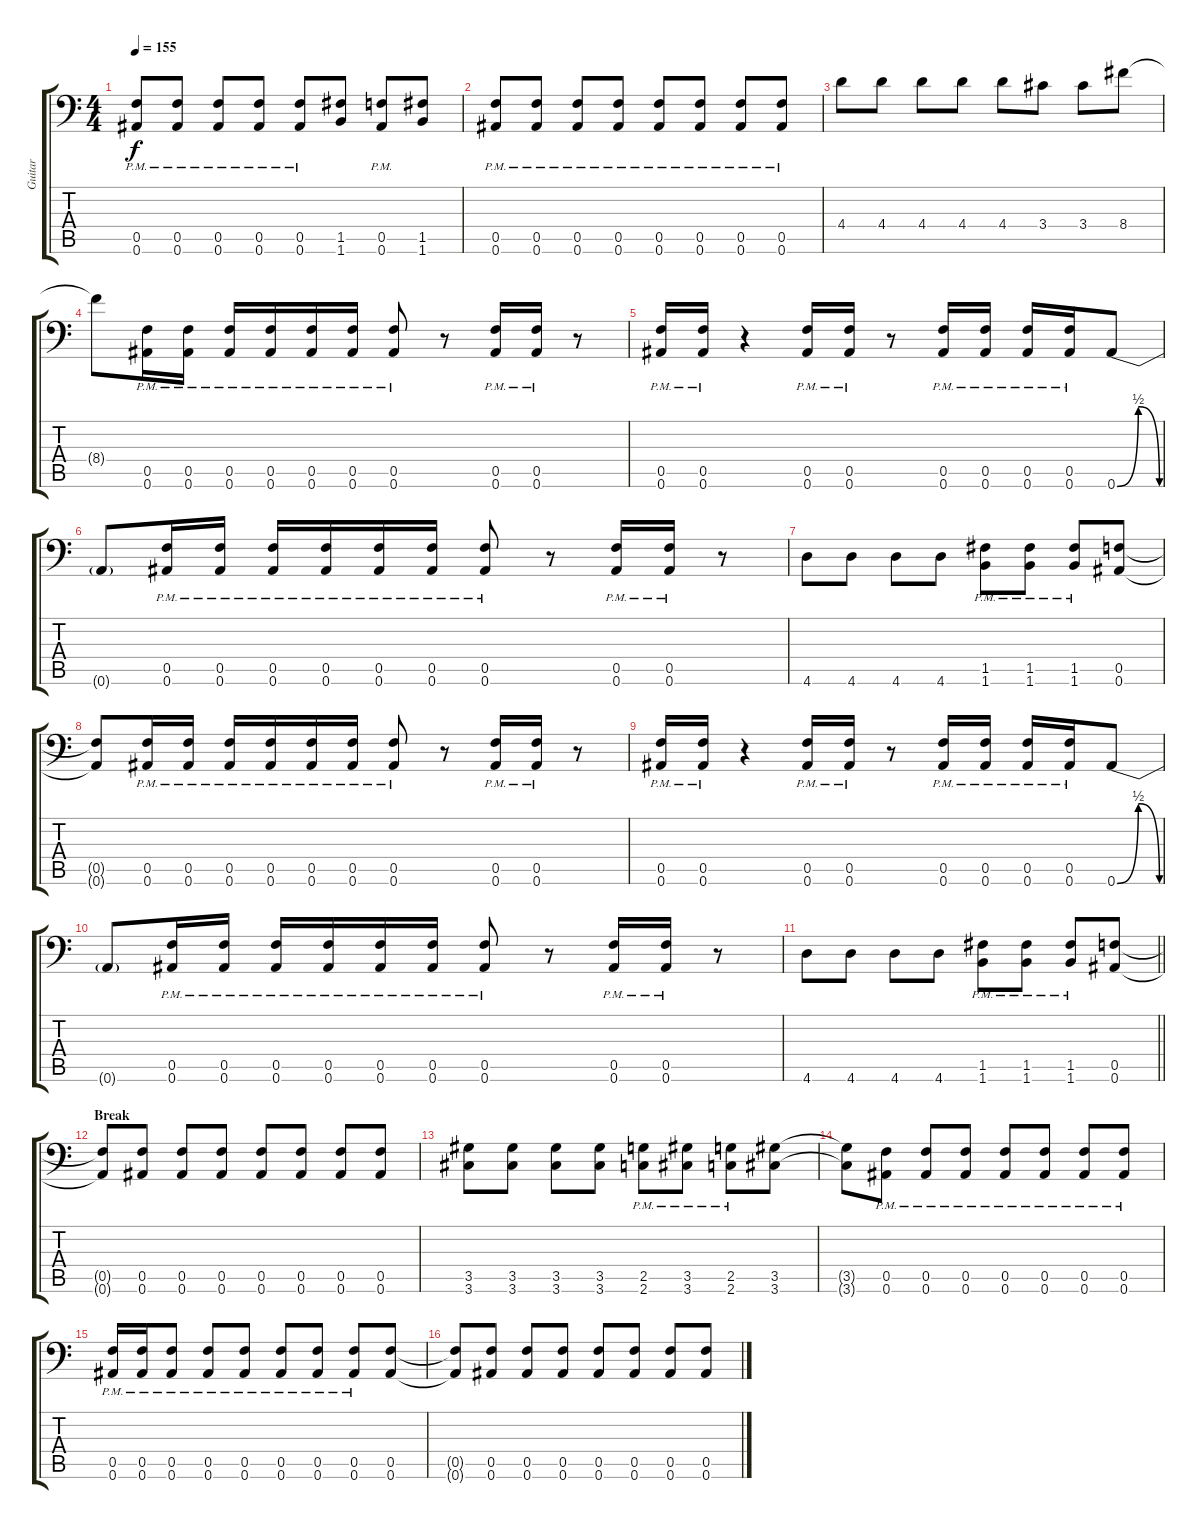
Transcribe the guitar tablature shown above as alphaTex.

\track ("Guitar" "Guitar") {instrument distortionguitar}
\staff {score tabs}
\tuning (C4 G3 Eb3 Bb2 F2 Bb1) {hide}
\ts (4 4)
\tempo 155
\clef f4
\ks c
(0.5{pm} 0.6{pm}).8{dy f} (0.5{pm} 0.6{pm}).8 (0.5{pm} 0.6{pm}).8 (0.5{pm} 0.6{pm}).8 (0.5{pm} 0.6{pm}).8 (1.5 1.6).8 (0.5{pm} 0.6{pm}).8 (1.5 1.6).8 |
(0.5{pm} 0.6{pm}).8 (0.5{pm} 0.6{pm}).8 (0.5{pm} 0.6{pm}).8 (0.5{pm} 0.6{pm}).8 (0.5{pm} 0.6{pm}).8 (0.5{pm} 0.6{pm}).8 (0.5{pm} 0.6{pm}).8 (0.5{pm} 0.6{pm}).8 |
4.4.8 4.4.8 4.4.8 4.4.8 4.4.8 3.4.8 3.4.8 8.4.8 |
8.4{t}.8 (0.5{pm} 0.6{pm}).16 (0.5{pm} 0.6{pm}).16 (0.5{pm} 0.6{pm}).16 (0.5{pm} 0.6{pm}).16 (0.5{pm} 0.6{pm}).16 (0.5{pm} 0.6{pm}).16 (0.5{pm} 0.6{pm}).8 r.8 (0.5{pm} 0.6{pm}).16 (0.5{pm} 0.6{pm}).16 r.8 |
(0.5{pm} 0.6{pm}).16 (0.5{pm} 0.6{pm}).16 r.4 (0.5{pm} 0.6{pm}).16 (0.5{pm} 0.6{pm}).16 r.8 (0.5{pm} 0.6{pm}).16 (0.5{pm} 0.6{pm}).16 (0.5{pm} 0.6{pm}).16 (0.5{pm} 0.6{pm}).16 0.6{be (bendrelease 0 0 15 2 45 2 60 0)}.8 |
0.6{t}.8 (0.5{pm} 0.6{pm}).16 (0.5{pm} 0.6{pm}).16 (0.5{pm} 0.6{pm}).16 (0.5{pm} 0.6{pm}).16 (0.5{pm} 0.6{pm}).16 (0.5{pm} 0.6{pm}).16 (0.5{pm} 0.6{pm}).8 r.8 (0.5{pm} 0.6{pm}).16 (0.5{pm} 0.6{pm}).16 r.8 |
4.6.8 4.6.8 4.6.8 4.6.8 (1.5{pm} 1.6{pm}).8 (1.5{pm} 1.6{pm}).8 (1.5{pm} 1.6{pm}).8 (0.5 0.6).8 |
(0.5{t} 0.6{t}).8 (0.5{pm} 0.6{pm}).16 (0.5{pm} 0.6{pm}).16 (0.5{pm} 0.6{pm}).16 (0.5{pm} 0.6{pm}).16 (0.5{pm} 0.6{pm}).16 (0.5{pm} 0.6{pm}).16 (0.5{pm} 0.6{pm}).8 r.8 (0.5{pm} 0.6{pm}).16 (0.5{pm} 0.6{pm}).16 r.8 |
(0.5{pm} 0.6{pm}).16 (0.5{pm} 0.6{pm}).16 r.4 (0.5{pm} 0.6{pm}).16 (0.5{pm} 0.6{pm}).16 r.8 (0.5{pm} 0.6{pm}).16 (0.5{pm} 0.6{pm}).16 (0.5{pm} 0.6{pm}).16 (0.5{pm} 0.6{pm}).16 0.6{be (bendrelease 0 0 15 2 45 2 60 0)}.8 |
0.6{t}.8 (0.5{pm} 0.6{pm}).16 (0.5{pm} 0.6{pm}).16 (0.5{pm} 0.6{pm}).16 (0.5{pm} 0.6{pm}).16 (0.5{pm} 0.6{pm}).16 (0.5{pm} 0.6{pm}).16 (0.5{pm} 0.6{pm}).8 r.8 (0.5{pm} 0.6{pm}).16 (0.5{pm} 0.6{pm}).16 r.8 |
\barLineRight lightlight
4.6.8 4.6.8 4.6.8 4.6.8 (1.5{pm} 1.6{pm}).8 (1.5{pm} 1.6{pm}).8 (1.5{pm} 1.6{pm}).8 (0.5 0.6).8 |
\section ("" "Break")
(0.5{t} 0.6{t}).8 (0.5 0.6).8 (0.5 0.6).8 (0.5 0.6).8 (0.5 0.6).8 (0.5 0.6).8 (0.5 0.6).8 (0.5 0.6).8 |
(3.5 3.6).8 (3.5 3.6).8 (3.5 3.6).8 (3.5 3.6).8 (2.5{pm} 2.6{pm}).8 (3.5{pm} 3.6{pm}).8 (2.5{pm} 2.6{pm}).8 (3.5 3.6).8 |
(3.5{t} 3.6{t}).8 (0.5{pm} 0.6{pm}).8 (0.5{pm} 0.6{pm}).8 (0.5{pm} 0.6{pm}).8 (0.5{pm} 0.6{pm}).8 (0.5{pm} 0.6{pm}).8 (0.5{pm} 0.6{pm}).8 (0.5{pm} 0.6{pm}).8 |
(0.5{pm} 0.6{pm}).16 (0.5{pm} 0.6{pm}).16 (0.5{pm} 0.6{pm}).8 (0.5{pm} 0.6{pm}).8 (0.5{pm} 0.6{pm}).8 (0.5{pm} 0.6{pm}).8 (0.5{pm} 0.6{pm}).8 (0.5{pm} 0.6{pm}).8 (0.5 0.6).8 |
(0.5{t} 0.6{t}).8 (0.5 0.6).8 (0.5 0.6).8 (0.5 0.6).8 (0.5 0.6).8 (0.5 0.6).8 (0.5 0.6).8 (0.5 0.6).8
